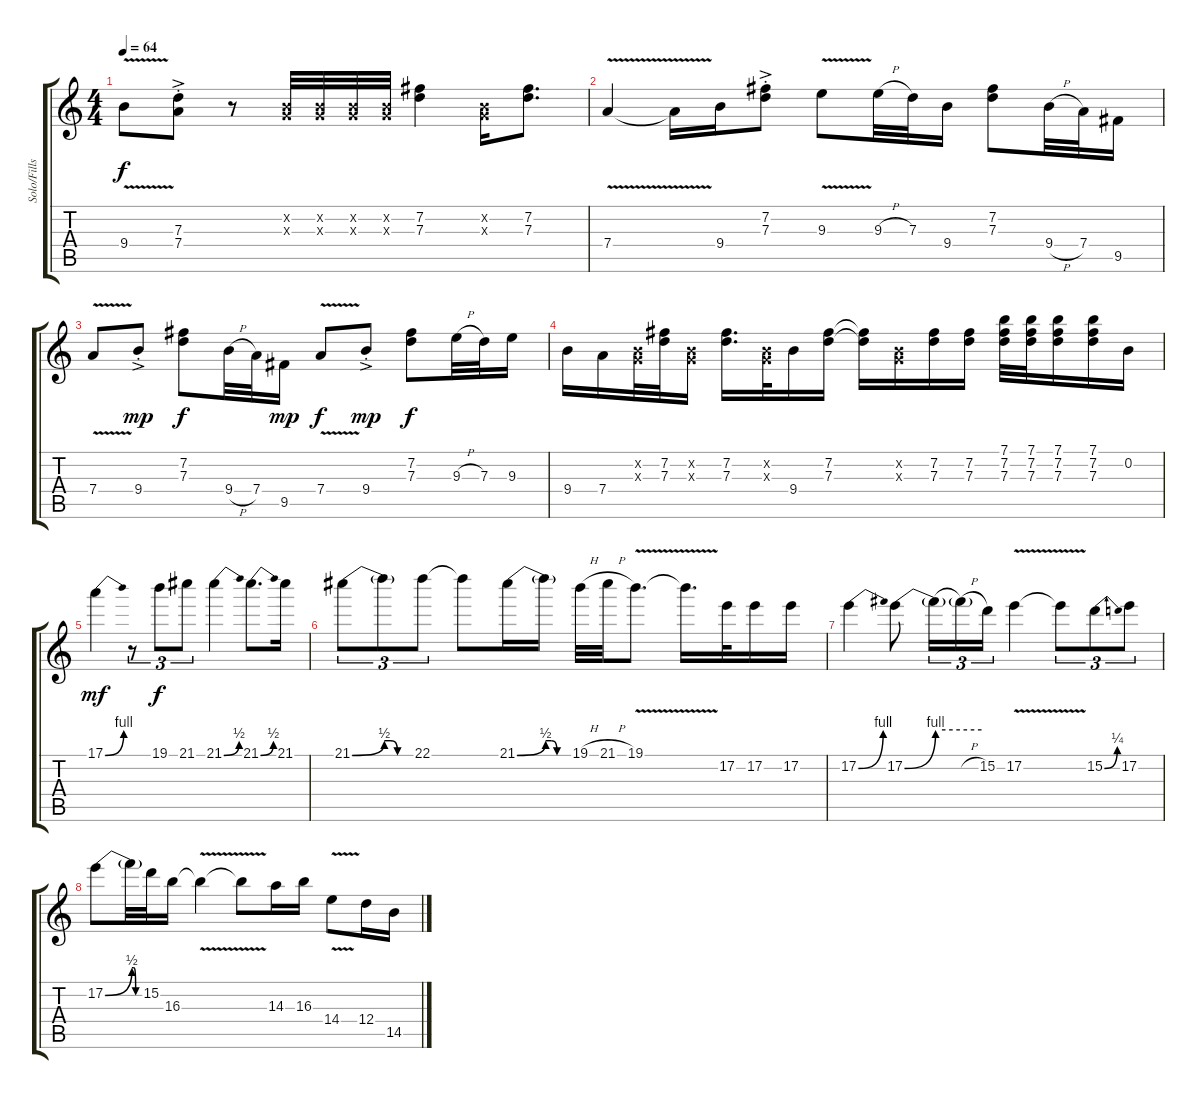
\track ("Solo/Fills" "Solo/Fills") {instrument distortionguitar}
\staff {score tabs}
\tuning (E4 B3 G3 D3 A2 E2) {hide}
\ts (4 4)
\tempo 64
\clef g2
\ks c
9.4{v}.8{dy f} (7.3{ac st} 7.4).8 r.8 (0.2{x} 0.3{x}).32 (0.2{x} 0.3{x}).32 (0.2{x} 0.3{x}).32 (0.2{x} 0.3{x}).32 (7.2 7.3).4 (0.2{x} 0.3{x}).16 (7.2 7.3).8{d} |
7.4{v}.4 7.4{v t}.16 9.4.16 (7.2 7.3{ac st}).8 9.3{v}.8 9.3{h}.32 7.3.32 9.4.16 (7.2 7.3).8 9.4{h}.32 7.4.32 9.5.16 |
7.4{v}.8 9.4{ac st}.8{dy mp} (7.2 7.3).8{dy f} 9.4{h}.32 7.4.32 9.5.16{dy mp} 7.4{v}.8{dy f} 9.4{ac st}.8{dy mp} (7.2 7.3).8{dy f} 9.3{h}.32 7.3.32 9.3.16 |
9.4.16 7.4.16 (0.2{x} 0.3{x}).32 (7.2 7.3).32 (0.2{x} 0.3{x}).16 (7.2 7.3).16{d} (0.2{x} 0.3{x}).32 9.4.16 (7.2 7.3).16 (7.2{t} 7.3{t}).16 (0.2{x} 0.3{x}).16 (7.2 7.3).16 (7.2 7.3).16 (7.1 7.2 7.3).32 (7.1 7.2 7.3).32 (7.1 7.2 7.3).16 (7.1 7.2 7.3).16 0.2.16 |
17.1{be (bend 0 0 60 4)}.4{dy mf} r.8{tu (3 2)} 19.1.8{tu (3 2) dy f} 21.1.8{tu (3 2)} 21.1{be (bend 0 0 60 2)}.4 21.1{be (bend 0 0 60 2)}.8{d} 21.1.16 |
21.1{be (bend 0 0 60 2)}.8{tu (3 2)} 21.1{be (custom 0 2 15 2 30 0 60 0) t}.8{tu (3 2)} 22.1.8{tu (3 2)} 22.1{t}.8 21.1{be (bend 0 0 60 2)}.16 21.1{be (custom 0 2 15 2 30 0 60 0) t}.16 19.1{h}.32 21.1{h}.32 19.1{v}.8{d} 19.1{v t}.16{d} 17.2.32 17.2.16 17.2.16 |
17.2{be (bend 0 0 60 4)}.4 17.2{be (bend 0 0 60 4)}.8 17.2{be (hold 0 4 60 4) t}.16{tu (3 2)} 17.2{h t}.16{tu (3 2)} 15.2.16{tu (3 2)} 17.2{v}.4 17.2{v t}.8{tu (3 2)} 15.2{be (bend 0 0 60 1)}.8{tu (3 2)} 17.2.8{tu (3 2)} |
17.2{be (bend 0 0 60 2)}.8 17.2{be (custom 0 2 15 2 30 0 60 0) t}.32 15.2.32 16.3.16 16.3{v t}.4 16.3{v t}.8 14.3.16 16.3.16 14.4{v}.8 12.4.16 14.5.16
